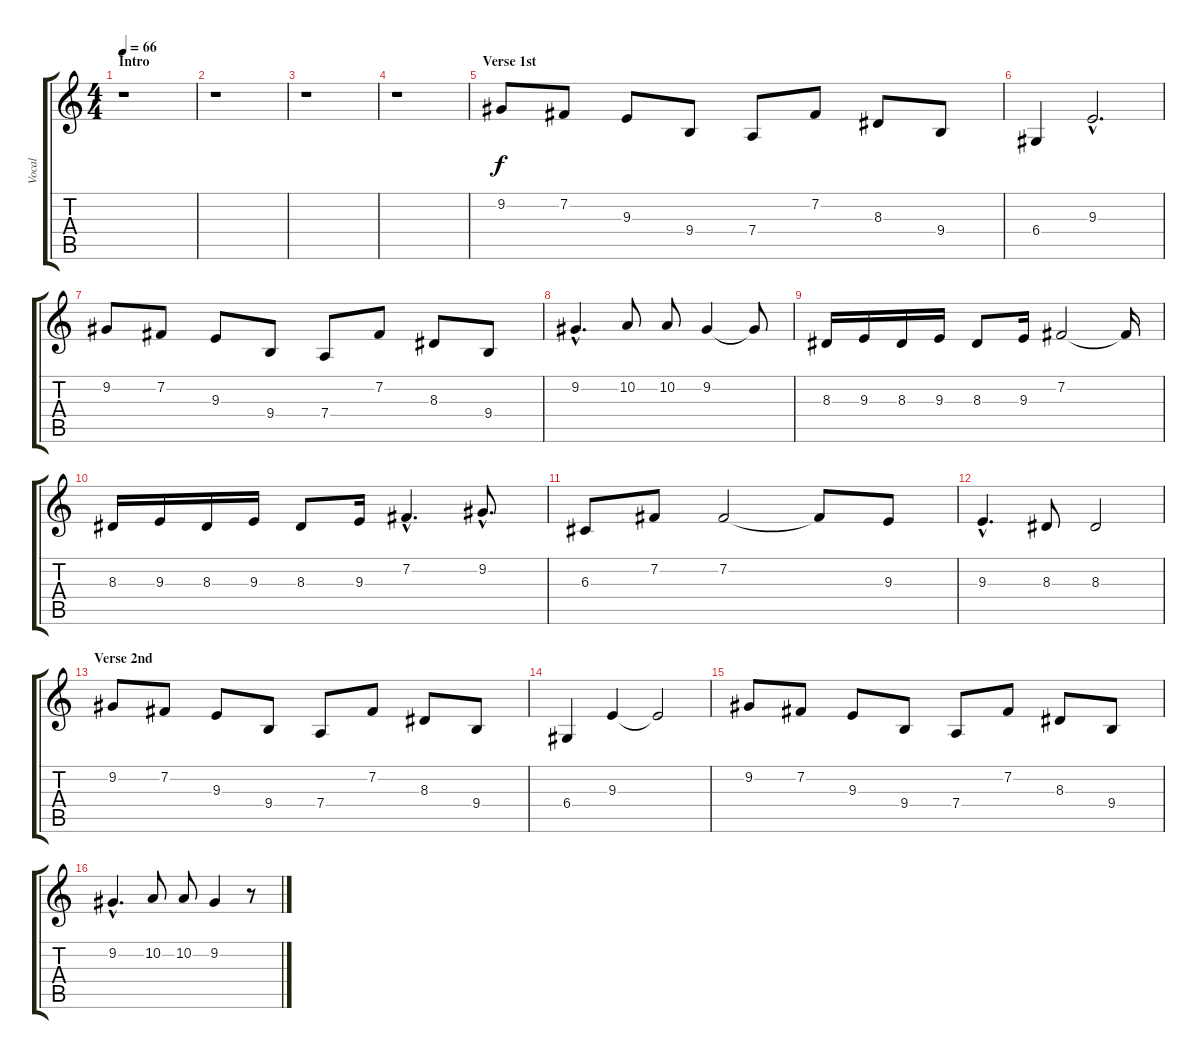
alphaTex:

\track ("Vocal" "Vocal") {instrument electricpiano1}
\staff {score tabs}
\tuning (E4 B3 G3 D3 A2 E2) {hide}
\ts (4 4)
\section ("" "Intro")
\tempo 66
\clef g2
\ks c
r.1{dy f instrument electricpiano1} |
r.1 |
r.1 |
r.1 |
\section ("" "Verse 1st")
9.2.8 7.2.8 9.3.8 9.4.8 7.4.8 7.2.8 8.3.8 9.4.8 |
6.4.4 9.3{hac}.2{d} |
9.2.8 7.2.8 9.3.8 9.4.8 7.4.8 7.2.8 8.3.8 9.4.8 |
9.2{hac}.4{d} 10.2.8 10.2.8 9.2.4 9.2{t}.8 |
8.3.16 9.3.16 8.3.16 9.3.16 8.3.8 9.3.16 7.2.2 7.2{t}.16 |
8.3.16 9.3.16 8.3.16 9.3.16 8.3.8 9.3.16 7.2{hac}.4{d} 9.2{hac}.8{d} |
6.3.8 7.2.8 7.2.2 7.2{t}.8 9.3.8 |
9.3{hac}.4{d} 8.3.8 8.3.2 |
\section ("" "Verse 2nd")
9.2.8 7.2.8 9.3.8 9.4.8 7.4.8 7.2.8 8.3.8 9.4.8 |
6.4.4 9.3.4 9.3{t}.2 |
9.2.8 7.2.8 9.3.8 9.4.8 7.4.8 7.2.8 8.3.8 9.4.8 |
9.2{hac}.4{d} 10.2.8 10.2.8 9.2.4 r.8
